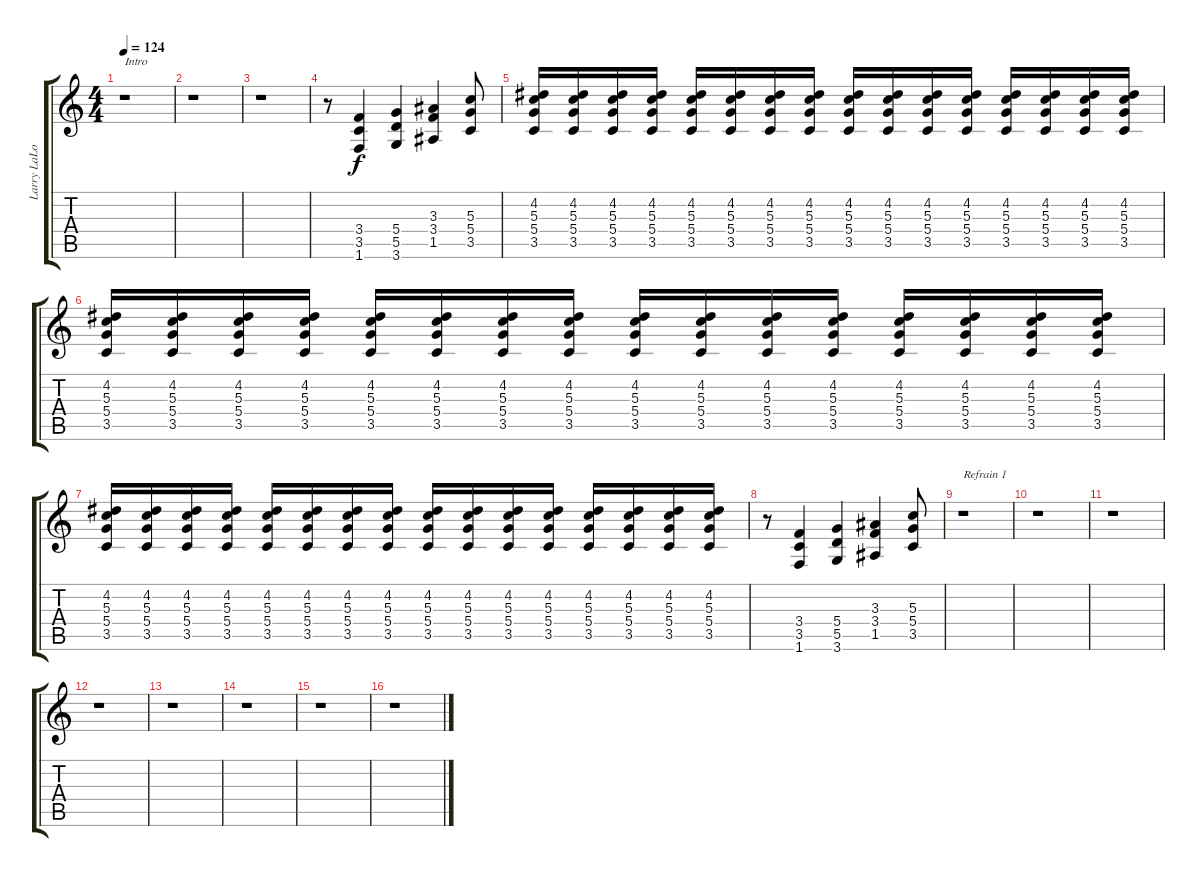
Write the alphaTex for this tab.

\track ("Larry LaLonde" "Larry LaLo") {instrument overdrivenguitar}
\staff {score tabs}
\tuning (E4 B3 G3 D3 A2 E2) {hide}
\ts (4 4)
\tempo 124
\clef g2
\ks c
r.1{txt "Intro" dy f instrument overdrivenguitar} |
r.1 |
r.1 |
r.8 (3.4 3.5 1.6).4 (5.4 5.5 3.6).4 (3.3 3.4 1.5).4 (5.3 5.4 3.5).8 |
(4.2 5.3 5.4 3.5).16 (4.2 5.3 5.4 3.5).16 (4.2 5.3 5.4 3.5).16 (4.2 5.3 5.4 3.5).16 (4.2 5.3 5.4 3.5).16 (4.2 5.3 5.4 3.5).16 (4.2 5.3 5.4 3.5).16 (4.2 5.3 5.4 3.5).16 (4.2 5.3 5.4 3.5).16 (4.2 5.3 5.4 3.5).16 (4.2 5.3 5.4 3.5).16 (4.2 5.3 5.4 3.5).16 (4.2 5.3 5.4 3.5).16 (4.2 5.3 5.4 3.5).16 (4.2 5.3 5.4 3.5).16 (4.2 5.3 5.4 3.5).16 |
(4.2 5.3 5.4 3.5).16 (4.2 5.3 5.4 3.5).16 (4.2 5.3 5.4 3.5).16 (4.2 5.3 5.4 3.5).16 (4.2 5.3 5.4 3.5).16 (4.2 5.3 5.4 3.5).16 (4.2 5.3 5.4 3.5).16 (4.2 5.3 5.4 3.5).16 (4.2 5.3 5.4 3.5).16 (4.2 5.3 5.4 3.5).16 (4.2 5.3 5.4 3.5).16 (4.2 5.3 5.4 3.5).16 (4.2 5.3 5.4 3.5).16 (4.2 5.3 5.4 3.5).16 (4.2 5.3 5.4 3.5).16 (4.2 5.3 5.4 3.5).16 |
(4.2 5.3 5.4 3.5).16 (4.2 5.3 5.4 3.5).16 (4.2 5.3 5.4 3.5).16 (4.2 5.3 5.4 3.5).16 (4.2 5.3 5.4 3.5).16 (4.2 5.3 5.4 3.5).16 (4.2 5.3 5.4 3.5).16 (4.2 5.3 5.4 3.5).16 (4.2 5.3 5.4 3.5).16 (4.2 5.3 5.4 3.5).16 (4.2 5.3 5.4 3.5).16 (4.2 5.3 5.4 3.5).16 (4.2 5.3 5.4 3.5).16 (4.2 5.3 5.4 3.5).16 (4.2 5.3 5.4 3.5).16 (4.2 5.3 5.4 3.5).16 |
r.8 (3.4 3.5 1.6).4 (5.4 5.5 3.6).4 (3.3 3.4 1.5).4 (5.3 5.4 3.5).8 |
r.1{txt "Refrain 1"} |
r.1 |
r.1 |
r.1 |
r.1 |
r.1 |
r.1 |
r.1
